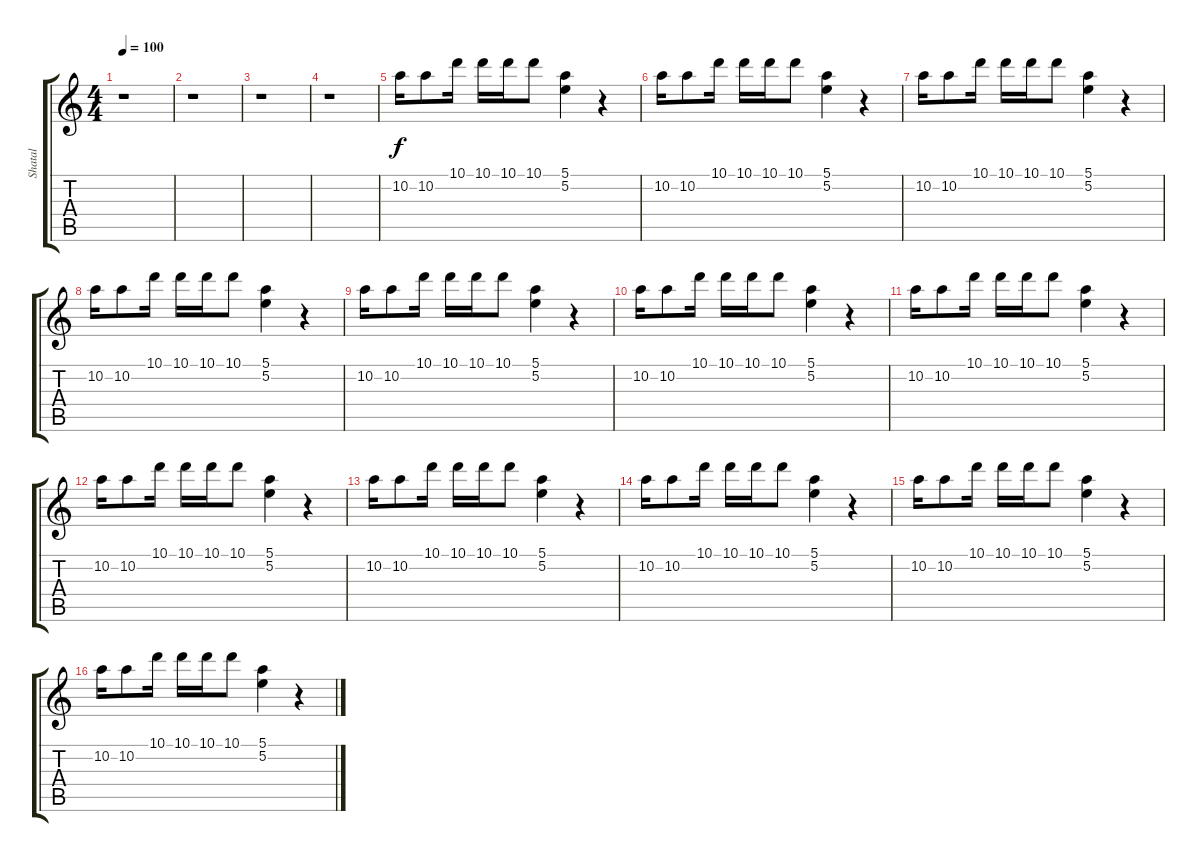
\track ("Shatal" "Shatal") {instrument distortionguitar}
\staff {score tabs}
\tuning (E4 B3 G3 D3 A2 E2) {hide}
\ts (4 4)
\tempo 100
\clef g2
\ks c
r.1{dy f instrument distortionguitar} |
r.1 |
r.1 |
r.1 |
10.2.16 10.2.8 10.1.16 10.1.16 10.1.16 10.1.8 (5.1 5.2).4 r.4 |
10.2.16 10.2.8 10.1.16 10.1.16 10.1.16 10.1.8 (5.1 5.2).4 r.4 |
10.2.16 10.2.8 10.1.16 10.1.16 10.1.16 10.1.8 (5.1 5.2).4 r.4 |
10.2.16 10.2.8 10.1.16 10.1.16 10.1.16 10.1.8 (5.1 5.2).4 r.4 |
10.2.16 10.2.8 10.1.16 10.1.16 10.1.16 10.1.8 (5.1 5.2).4 r.4 |
10.2.16 10.2.8 10.1.16 10.1.16 10.1.16 10.1.8 (5.1 5.2).4 r.4 |
10.2.16 10.2.8 10.1.16 10.1.16 10.1.16 10.1.8 (5.1 5.2).4 r.4 |
10.2.16 10.2.8 10.1.16 10.1.16 10.1.16 10.1.8 (5.1 5.2).4 r.4 |
10.2.16 10.2.8 10.1.16 10.1.16 10.1.16 10.1.8 (5.1 5.2).4 r.4 |
10.2.16 10.2.8 10.1.16 10.1.16 10.1.16 10.1.8 (5.1 5.2).4 r.4 |
10.2.16 10.2.8 10.1.16 10.1.16 10.1.16 10.1.8 (5.1 5.2).4 r.4 |
10.2.16 10.2.8 10.1.16 10.1.16 10.1.16 10.1.8 (5.1 5.2).4 r.4
